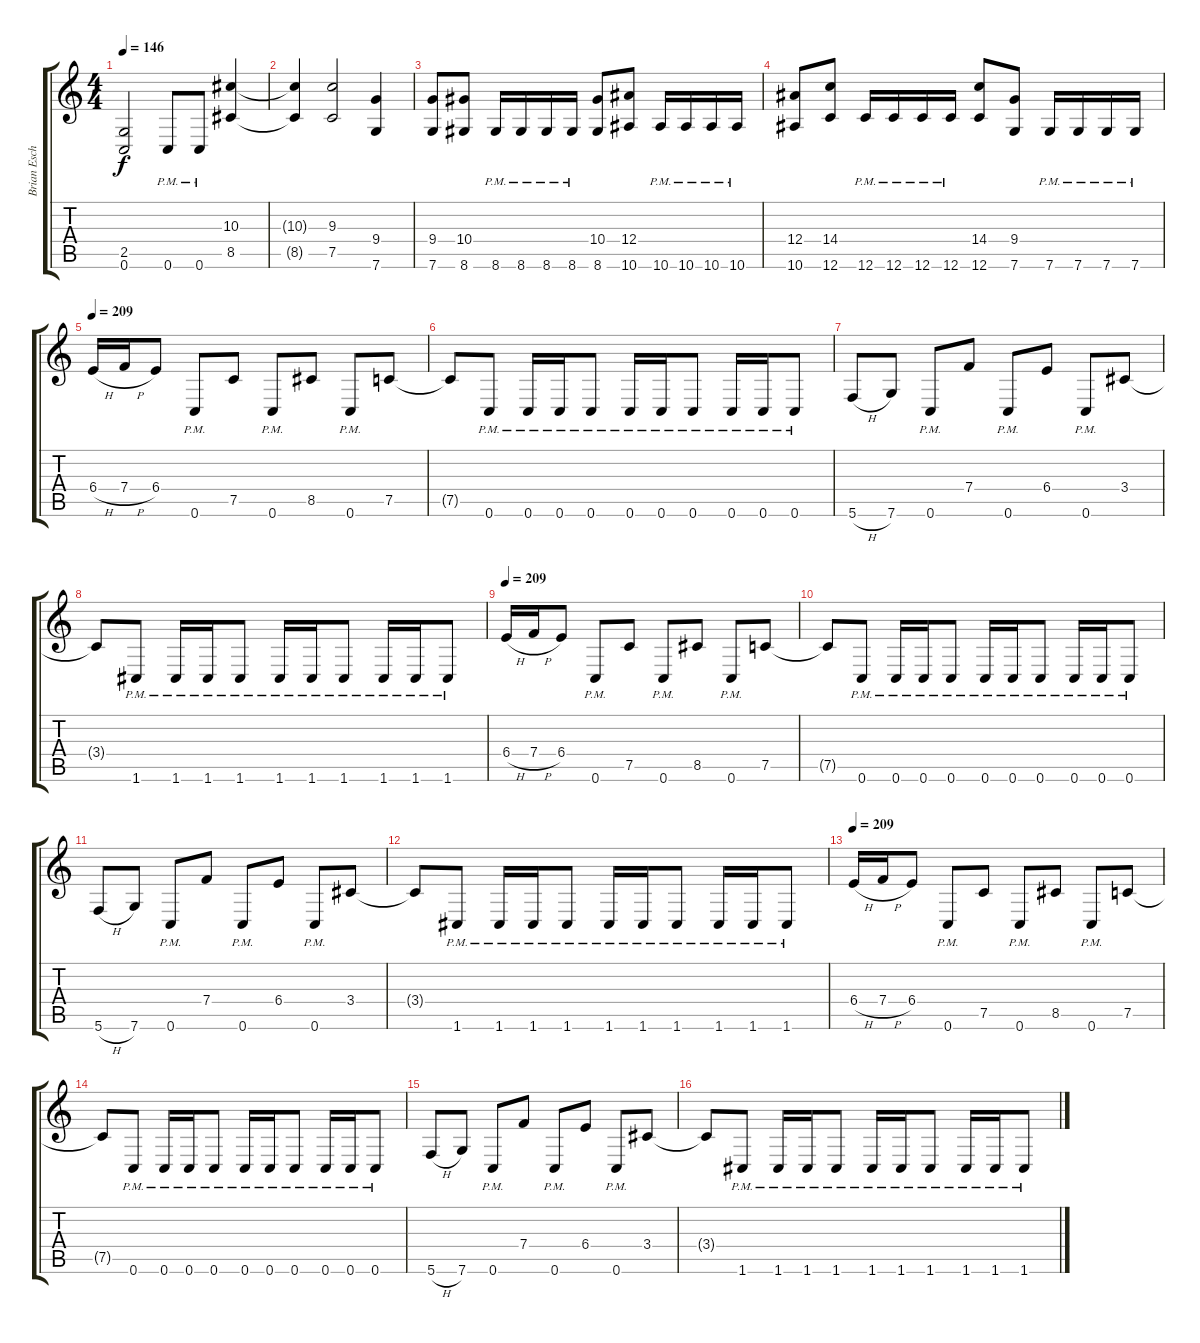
\track ("Brian Eschbach (Guitar + Vocals)" "Brian Esch") {instrument distortionguitar}
\staff {score tabs}
\tuning (C4 G3 Eb3 Bb2 F2 C2) {hide}
\ts (4 4)
\tempo 146
\clef g2
\ks c
(2.5 0.6).2{dy f} 0.6{pm}.8 0.6{pm}.8 (10.3 8.5).4 |
(10.3{t} 8.5{t}).4 (9.3 7.5).2 (9.4 7.6).4 |
(9.4 7.6).8 (10.4 8.6).8 8.6{pm}.16 8.6{pm}.16 8.6{pm}.16 8.6{pm}.16 (10.4 8.6).8 (12.4 10.6).8 10.6{pm}.16 10.6{pm}.16 10.6{pm}.16 10.6{pm}.16 |
(12.4 10.6).8 (14.4 12.6).8 12.6{pm}.16 12.6{pm}.16 12.6{pm}.16 12.6{pm}.16 (14.4 12.6).8 (9.4 7.6).8 7.6{pm}.16 7.6{pm}.16 7.6{pm}.16 7.6{pm}.16 |
\tempo 209
6.4{h}.16 7.4{h}.16 6.4.8 0.6{pm}.8 7.5.8 0.6{pm}.8 8.5.8 0.6{pm}.8 7.5.8 |
7.5{t}.8 0.6{pm}.8 0.6{pm}.16 0.6{pm}.16 0.6{pm}.8 0.6{pm}.16 0.6{pm}.16 0.6{pm}.8 0.6{pm}.16 0.6{pm}.16 0.6{pm}.8 |
5.6{h}.8 7.6.8 0.6{pm}.8 7.4.8 0.6{pm}.8 6.4.8 0.6{pm}.8 3.4.8 |
3.4{t}.8 1.6{pm}.8 1.6{pm}.16 1.6{pm}.16 1.6{pm}.8 1.6{pm}.16 1.6{pm}.16 1.6{pm}.8 1.6{pm}.16 1.6{pm}.16 1.6{pm}.8 |
\tempo 209
6.4{h}.16 7.4{h}.16 6.4.8 0.6{pm}.8 7.5.8 0.6{pm}.8 8.5.8 0.6{pm}.8 7.5.8 |
7.5{t}.8 0.6{pm}.8 0.6{pm}.16 0.6{pm}.16 0.6{pm}.8 0.6{pm}.16 0.6{pm}.16 0.6{pm}.8 0.6{pm}.16 0.6{pm}.16 0.6{pm}.8 |
5.6{h}.8 7.6.8 0.6{pm}.8 7.4.8 0.6{pm}.8 6.4.8 0.6{pm}.8 3.4.8 |
3.4{t}.8 1.6{pm}.8 1.6{pm}.16 1.6{pm}.16 1.6{pm}.8 1.6{pm}.16 1.6{pm}.16 1.6{pm}.8 1.6{pm}.16 1.6{pm}.16 1.6{pm}.8 |
\tempo 209
6.4{h}.16 7.4{h}.16 6.4.8 0.6{pm}.8 7.5.8 0.6{pm}.8 8.5.8 0.6{pm}.8 7.5.8 |
7.5{t}.8 0.6{pm}.8 0.6{pm}.16 0.6{pm}.16 0.6{pm}.8 0.6{pm}.16 0.6{pm}.16 0.6{pm}.8 0.6{pm}.16 0.6{pm}.16 0.6{pm}.8 |
5.6{h}.8 7.6.8 0.6{pm}.8 7.4.8 0.6{pm}.8 6.4.8 0.6{pm}.8 3.4.8 |
3.4{t}.8 1.6{pm}.8 1.6{pm}.16 1.6{pm}.16 1.6{pm}.8 1.6{pm}.16 1.6{pm}.16 1.6{pm}.8 1.6{pm}.16 1.6{pm}.16 1.6{pm}.8
